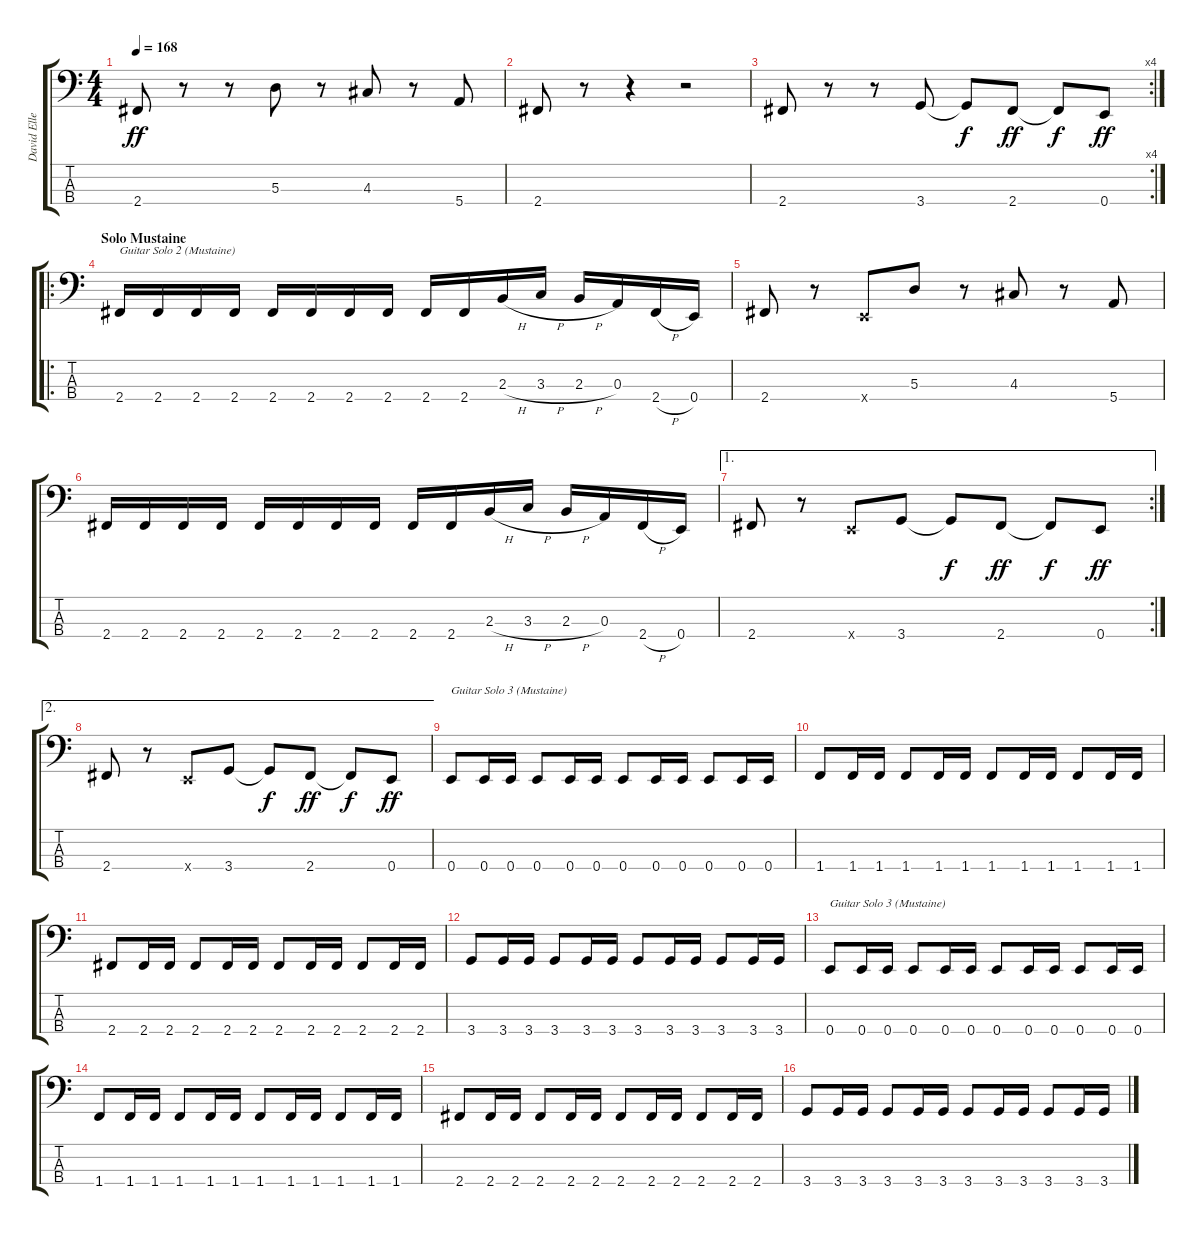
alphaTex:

\track ("David Ellefson" "David Elle") {instrument electricbasspick}
\staff {score tabs}
\tuning (G2 D2 A1 E1) {hide}
\ts (4 4)
\tempo 168
\clef f4
\ks c
2.4.8{dy ff} r.8 r.8 5.3.8 r.8 4.3.8 r.8 5.4.8 |
2.4.8 r.8 r.4 r.2 |
\rc 4
2.4.8 r.8 r.8 3.4.8 3.4{t}.8{dy f} 2.4.8{dy ff} 2.4{t}.8{dy f} 0.4.8{dy ff} |
\ro
\section ("" "Solo Mustaine")
2.4.16{txt "Guitar Solo 2 (Mustaine)"} 2.4.16 2.4.16 2.4.16 2.4.16 2.4.16 2.4.16 2.4.16 2.4.16 2.4.16 2.3{h}.16 3.3{h}.16 2.3{h}.16 0.3.16 2.4{h}.16 0.4.16 |
2.4.8 r.8 0.4{x}.8 5.3.8 r.8 4.3.8 r.8 5.4.8 |
2.4.16 2.4.16 2.4.16 2.4.16 2.4.16 2.4.16 2.4.16 2.4.16 2.4.16 2.4.16 2.3{h}.16 3.3{h}.16 2.3{h}.16 0.3.16 2.4{h}.16 0.4.16 |
\ae 1
\rc 2
2.4.8 r.8 0.4{x}.8 3.4.8 3.4{t}.8{dy f} 2.4.8{dy ff} 2.4{t}.8{dy f} 0.4.8{dy ff} |
\ae 2
2.4.8 r.8 0.4{x}.8 3.4.8 3.4{t}.8{dy f} 2.4.8{dy ff} 2.4{t}.8{dy f} 0.4.8{dy ff} |
0.4.8{txt "Guitar Solo 3 (Mustaine)"} 0.4.16 0.4.16 0.4.8 0.4.16 0.4.16 0.4.8 0.4.16 0.4.16 0.4.8 0.4.16 0.4.16 |
1.4.8 1.4.16 1.4.16 1.4.8 1.4.16 1.4.16 1.4.8 1.4.16 1.4.16 1.4.8 1.4.16 1.4.16 |
2.4.8 2.4.16 2.4.16 2.4.8 2.4.16 2.4.16 2.4.8 2.4.16 2.4.16 2.4.8 2.4.16 2.4.16 |
3.4.8 3.4.16 3.4.16 3.4.8 3.4.16 3.4.16 3.4.8 3.4.16 3.4.16 3.4.8 3.4.16 3.4.16 |
0.4.8{txt "Guitar Solo 3 (Mustaine)"} 0.4.16 0.4.16 0.4.8 0.4.16 0.4.16 0.4.8 0.4.16 0.4.16 0.4.8 0.4.16 0.4.16 |
1.4.8 1.4.16 1.4.16 1.4.8 1.4.16 1.4.16 1.4.8 1.4.16 1.4.16 1.4.8 1.4.16 1.4.16 |
2.4.8 2.4.16 2.4.16 2.4.8 2.4.16 2.4.16 2.4.8 2.4.16 2.4.16 2.4.8 2.4.16 2.4.16 |
3.4.8 3.4.16 3.4.16 3.4.8 3.4.16 3.4.16 3.4.8 3.4.16 3.4.16 3.4.8 3.4.16 3.4.16
